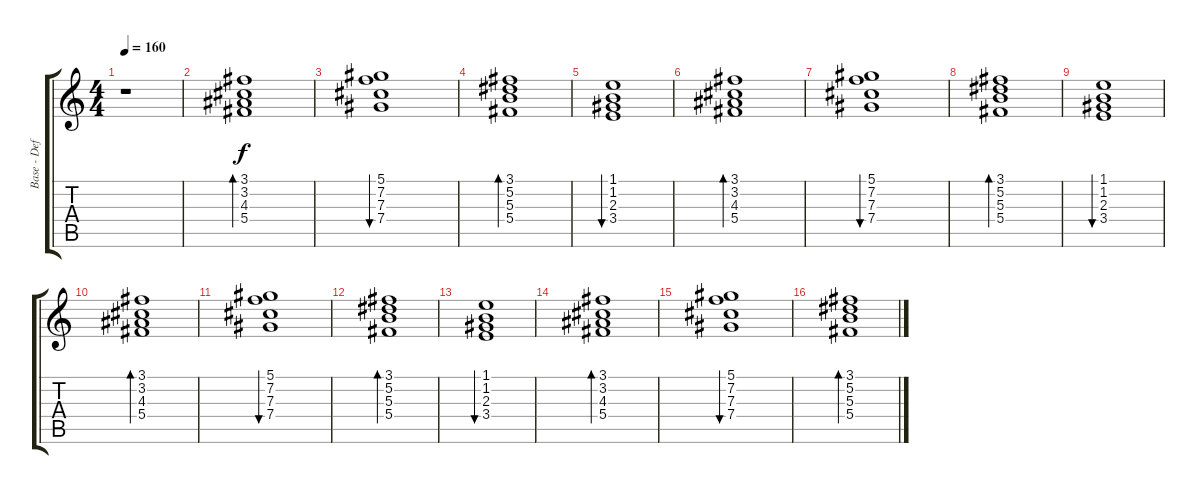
\track ("Base - Deftz" "Base - Def") {instrument acousticguitarsteel}
\staff {score tabs}
\tuning (Eb4 Bb3 Gb3 Db3 Ab2 Eb2) {hide}
\ts (4 4)
\tempo 160
\clef g2
\ks c
r.1{dy f instrument acousticguitarsteel} |
(3.1 3.2 4.3 5.4).1{bd 120} |
(5.1 7.2 7.3 7.4).1{bu 120} |
(3.1 5.2 5.3 5.4).1{bd 120} |
(1.1 1.2 2.3 3.4).1{bu 120} |
(3.1 3.2 4.3 5.4).1{bd 120} |
(5.1 7.2 7.3 7.4).1{bu 120} |
(3.1 5.2 5.3 5.4).1{bd 120} |
(1.1 1.2 2.3 3.4).1{bu 120} |
(3.1 3.2 4.3 5.4).1{bd 120} |
(5.1 7.2 7.3 7.4).1{bu 120} |
(3.1 5.2 5.3 5.4).1{bd 120} |
(1.1 1.2 2.3 3.4).1{bu 120} |
(3.1 3.2 4.3 5.4).1{bd 120} |
(5.1 7.2 7.3 7.4).1{bu 120} |
(3.1 5.2 5.3 5.4).1{bd 120}
